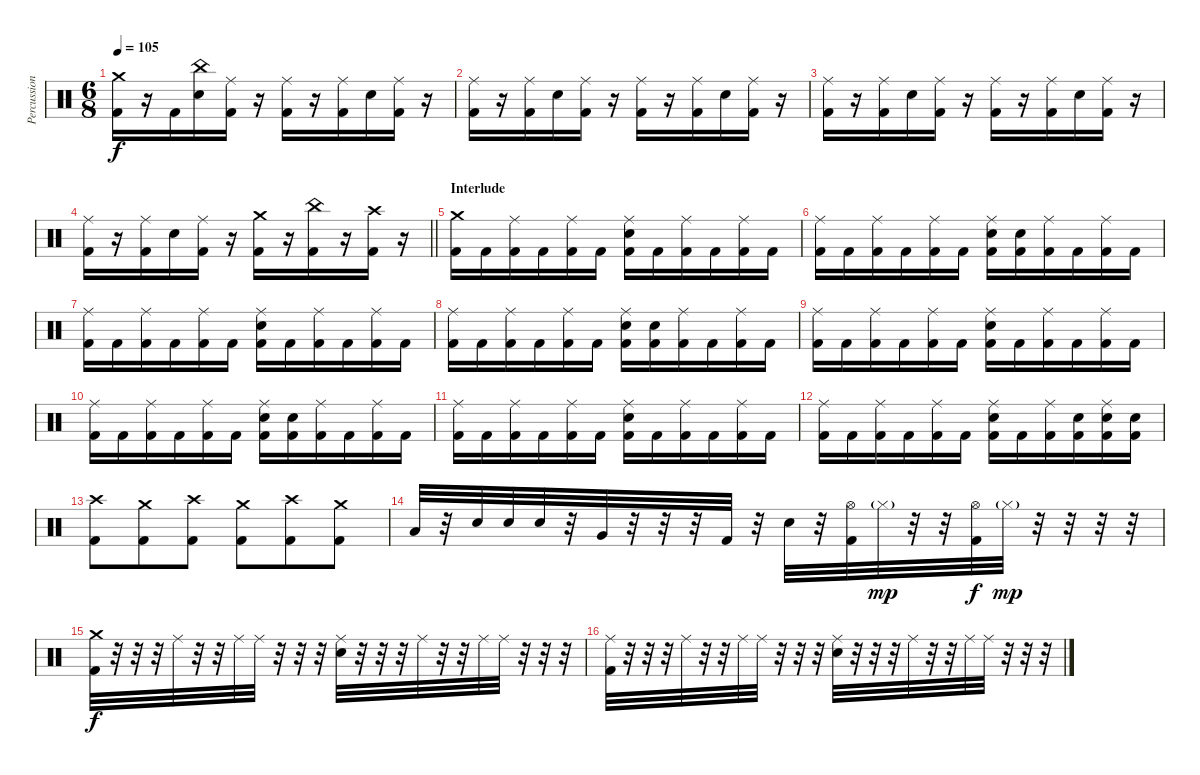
\track ("Percussion" "Percussion") {instrument percussion}
\staff {score}
\articulation defaults
\ts (6 8)
\tempo 105
\clef neutral
\ks c
("Crash medium (hit)" "Kick (hit) 2").16{dy f} r.16 "Kick (hit) 2".16 ("China (hit)" "Electric Snare (hit)").16 ("Ride (middle)" "Kick (hit) 2").16 r.16 ("Ride (middle)" "Kick (hit) 2").16 r.16 ("Ride (middle)" "Kick (hit) 2").16 "Electric Snare (hit)".16 ("Ride (middle)" "Kick (hit) 2").16 r.16 |
("Ride (middle)" "Kick (hit) 2").16 r.16 ("Ride (middle)" "Kick (hit) 2").16 "Electric Snare (hit)".16 ("Ride (middle)" "Kick (hit) 2").16 r.16 ("Ride (middle)" "Kick (hit) 2").16 r.16 ("Ride (middle)" "Kick (hit) 2").16 "Electric Snare (hit)".16 ("Ride (middle)" "Kick (hit) 2").16 r.16 |
("Ride (middle)" "Kick (hit) 2").16 r.16 ("Ride (middle)" "Kick (hit) 2").16 "Electric Snare (hit)".16 ("Ride (middle)" "Kick (hit) 2").16 r.16 ("Ride (middle)" "Kick (hit) 2").16 r.16 ("Ride (middle)" "Kick (hit) 2").16 "Electric Snare (hit)".16 ("Ride (middle)" "Kick (hit) 2").16 r.16 |
\barLineRight lightlight
("Ride (middle)" "Kick (hit) 2").16 r.16 ("Ride (middle)" "Kick (hit) 2").16 "Electric Snare (hit)".16 ("Ride (middle)" "Kick (hit) 2").16 r.16 ("Crash medium (hit)" "Kick (hit) 2").16 r.16 ("China (hit)" "Kick (hit) 2").16 r.16 ("Crash high (hit)" "Kick (hit) 2").16 r.16 |
\section ("" "Interlude")
("Crash medium (hit)" "Kick (hit) 2").16 "Kick (hit) 2".16 ("Ride (middle)" "Kick (hit) 2").16 "Kick (hit) 2".16 ("Ride (middle)" "Kick (hit) 2").16 "Kick (hit) 2".16 ("Ride (middle)" "Electric Snare (hit)" "Kick (hit) 2").16 "Kick (hit) 2".16 ("Ride (middle)" "Kick (hit) 2").16 "Kick (hit) 2".16 ("Ride (middle)" "Kick (hit) 2").16 "Kick (hit) 2".16 |
("Ride (middle)" "Kick (hit) 2").16 "Kick (hit) 2".16 ("Ride (middle)" "Kick (hit) 2").16 "Kick (hit) 2".16 ("Ride (middle)" "Kick (hit) 2").16 "Kick (hit) 2".16 ("Ride (middle)" "Electric Snare (hit)" "Kick (hit) 2").16 ("Electric Snare (hit)" "Kick (hit) 2").16 ("Ride (middle)" "Kick (hit) 2").16 "Kick (hit) 2".16 ("Ride (middle)" "Kick (hit) 2").16 "Kick (hit) 2".16 |
("Ride (middle)" "Kick (hit) 2").16 "Kick (hit) 2".16 ("Ride (middle)" "Kick (hit) 2").16 "Kick (hit) 2".16 ("Ride (middle)" "Kick (hit) 2").16 "Kick (hit) 2".16 ("Ride (middle)" "Electric Snare (hit)" "Kick (hit) 2").16 "Kick (hit) 2".16 ("Ride (middle)" "Kick (hit) 2").16 "Kick (hit) 2".16 ("Ride (middle)" "Kick (hit) 2").16 "Kick (hit) 2".16 |
("Ride (middle)" "Kick (hit) 2").16 "Kick (hit) 2".16 ("Ride (middle)" "Kick (hit) 2").16 "Kick (hit) 2".16 ("Ride (middle)" "Kick (hit) 2").16 "Kick (hit) 2".16 ("Ride (middle)" "Electric Snare (hit)" "Kick (hit) 2").16 ("Electric Snare (hit)" "Kick (hit) 2").16 ("Ride (middle)" "Kick (hit) 2").16 "Kick (hit) 2".16 ("Ride (middle)" "Kick (hit) 2").16 "Kick (hit) 2".16 |
("Ride (middle)" "Kick (hit) 2").16 "Kick (hit) 2".16 ("Ride (middle)" "Kick (hit) 2").16 "Kick (hit) 2".16 ("Ride (middle)" "Kick (hit) 2").16 "Kick (hit) 2".16 ("Ride (middle)" "Electric Snare (hit)" "Kick (hit) 2").16 "Kick (hit) 2".16 ("Ride (middle)" "Kick (hit) 2").16 "Kick (hit) 2".16 ("Ride (middle)" "Kick (hit) 2").16 "Kick (hit) 2".16 |
("Ride (middle)" "Kick (hit) 2").16 "Kick (hit) 2".16 ("Ride (middle)" "Kick (hit) 2").16 "Kick (hit) 2".16 ("Ride (middle)" "Kick (hit) 2").16 "Kick (hit) 2".16 ("Ride (middle)" "Electric Snare (hit)" "Kick (hit) 2").16 ("Electric Snare (hit)" "Kick (hit) 2").16 ("Ride (middle)" "Kick (hit) 2").16 "Kick (hit) 2".16 ("Ride (middle)" "Kick (hit) 2").16 "Kick (hit) 2".16 |
("Ride (middle)" "Kick (hit) 2").16 "Kick (hit) 2".16 ("Ride (middle)" "Kick (hit) 2").16 "Kick (hit) 2".16 ("Ride (middle)" "Kick (hit) 2").16 "Kick (hit) 2".16 ("Ride (middle)" "Electric Snare (hit)" "Kick (hit) 2").16 "Kick (hit) 2".16 ("Ride (middle)" "Kick (hit) 2").16 "Kick (hit) 2".16 ("Ride (middle)" "Kick (hit) 2").16 "Kick (hit) 2".16 |
("Ride (middle)" "Kick (hit) 2").16 "Kick (hit) 2".16 ("Ride (middle)" "Kick (hit) 2").16 "Kick (hit) 2".16 ("Ride (middle)" "Kick (hit) 2").16 "Kick (hit) 2".16 ("Ride (middle)" "Electric Snare (hit)" "Kick (hit) 2").16 "Kick (hit) 2".16 ("Ride (middle)" "Kick (hit) 2").16 ("Electric Snare (hit)" "Kick (hit) 2").16 ("Ride (middle)" "Electric Snare (hit)" "Kick (hit) 2").16 ("Electric Snare (hit)" "Kick (hit) 2").16 |
("Crash high (hit)" "Kick (hit) 2").8 ("Crash medium (hit)" "Kick (hit) 2").8 ("Crash high (hit)" "Kick (hit) 2").8 ("Crash medium (hit)" "Kick (hit) 2").8 ("Crash high (hit)" "Kick (hit) 2").8 ("Crash medium (hit)" "Kick (hit) 2").8 |
"Low Tom (hit)".32 r.32 "Electric Snare (hit)".32 "Electric Snare (hit)".32 "Electric Snare (hit)".32 r.32 "Very Low Tom (hit)".32 r.32 r.32 r.32 "Kick (hit) 2".32 r.32 "Electric Snare (hit)".32 r.32 ("Hi-Hat (open)" "Kick (hit) 2").32 "Hi-Hat (closed)"{g}.32{dy mp} r.32 r.32 ("Hi-Hat (open)" "Kick (hit) 2").32{dy f} "Hi-Hat (closed)"{g}.32{dy mp} r.32 r.32 r.32 r.32 |
("Crash medium (hit)" "Kick (hit) 2").32{dy f} r.32 r.32 r.32 "Ride (middle)".32 r.32 r.32 "Ride (middle)".32 "Ride (middle)".32 r.32 r.32 r.32 ("Ride (middle)" "Electric Snare (hit)").32 r.32 r.32 r.32 "Ride (middle)".32 r.32 r.32 "Ride (middle)".32 "Ride (middle)".32 r.32 r.32 r.32 |
("Ride (middle)" "Kick (hit) 2").32 r.32 r.32 r.32 "Ride (middle)".32 r.32 r.32 "Ride (middle)".32 "Ride (middle)".32 r.32 r.32 r.32 ("Ride (middle)" "Electric Snare (hit)").32 r.32 r.32 r.32 "Ride (middle)".32 r.32 r.32 "Ride (middle)".32 "Ride (middle)".32 r.32 r.32 r.32
